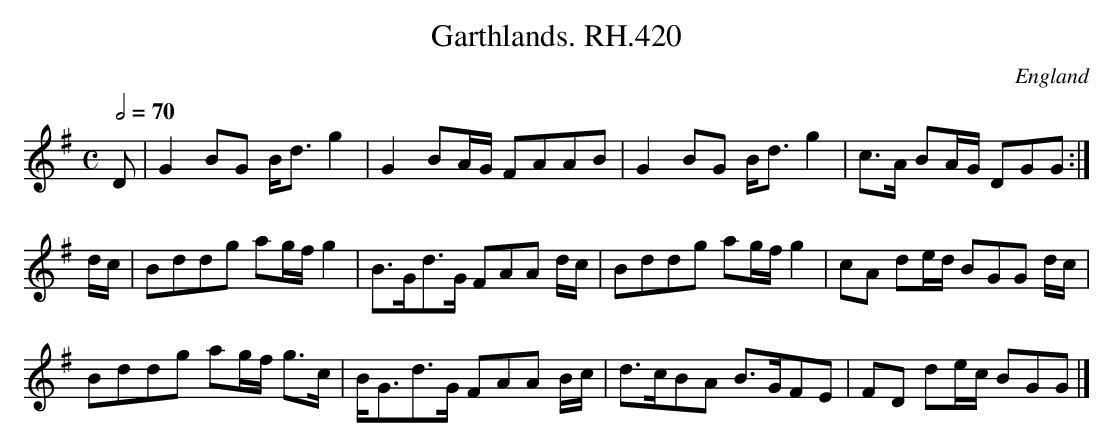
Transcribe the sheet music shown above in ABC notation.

X:1
T:Garthlands. RH.420
L:1/8
M:C
O:England
Q:2/4=70
K:G
D|G2BG B<dg2|G2BA/G/ FAAB|\
G2BG B<dg2|c>A BA/G/ DGG:|!
d/c/|Bddg ag/f/g2|B>Gd>G FAA d/c/|\
Bddg ag/f/g2|cA de/d/ BGG d/c/|!
Bddg ag/f/ g>c|B<Gd>G FAA B/c/|\
d>cBA B>GFE|FD de/c/ BGG|]
